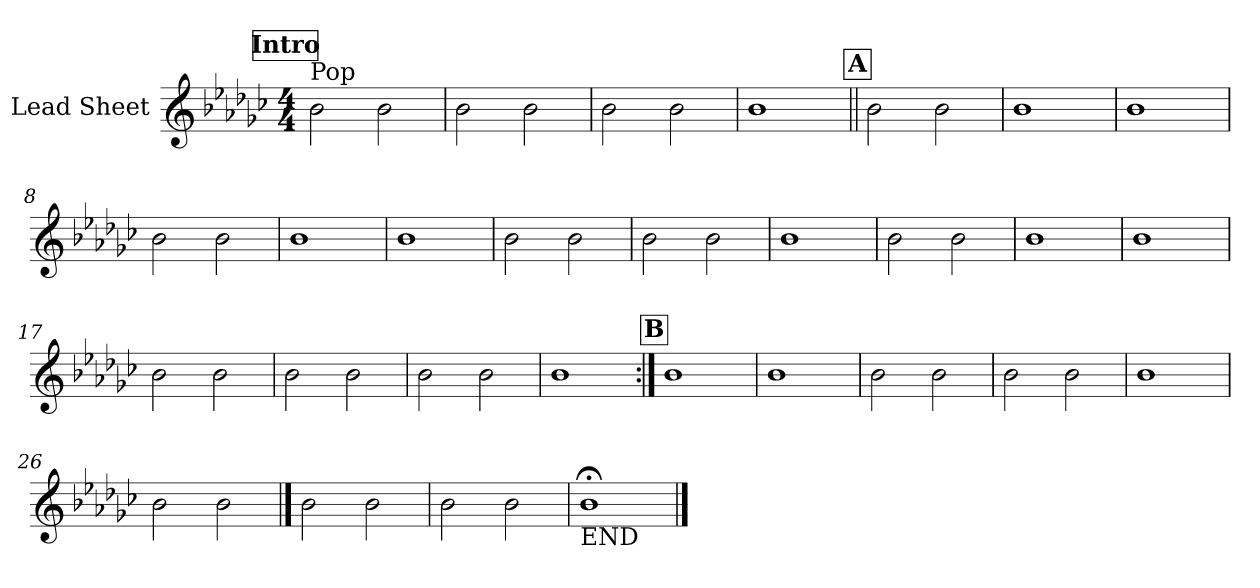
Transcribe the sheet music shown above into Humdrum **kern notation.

**kern
*part1
*staff1
*I"Lead Sheet
*clefG2
*k[b-e-a-d-g-c-]
*G-:
*M4/4
*MM90
!!LO:REH:place=s1:a:fs=14:t=Intro
=1
!LO:TX:a:t=Pop
2b-\
2b-\
=2
2b-\
2b-\
=3
2b-\
2b-\
=4
1b-
!!LO:LB:g=z
!!LO:REH:place=s1:a:fs=14:t=A
=5||
2b-\
2b-\
=6
1b-
=7
1b-
=8
2b-\
2b-\
!!LO:LB:g=z
=9
1b-
=10
1b-
=11
2b-\
2b-\
=12
2b-\
2b-\
!!LO:LB:g=z
=13
1b-
=14
2b-\
2b-\
=15
1b-
=16
1b-
!!LO:LB:g=z
=17
2b-\
2b-\
=18
2b-\
2b-\
=19
2b-\
2b-\
=20
1b-
!!LO:LB:g=z
!!LO:REH:place=s1:a:fs=14:t=B
=21:|!
1b-
=22
1b-
=23
2b-\
2b-\
=24
2b-\
2b-\
!!LO:LB:g=z
=25
1b-
=26
2b-\
2b-\
!!LO:LB:g=z
==27
2b-\
2b-\
=28
2b-\
2b-\
=29
!LO:TX:b:t=END
1b-;<
==
*-
